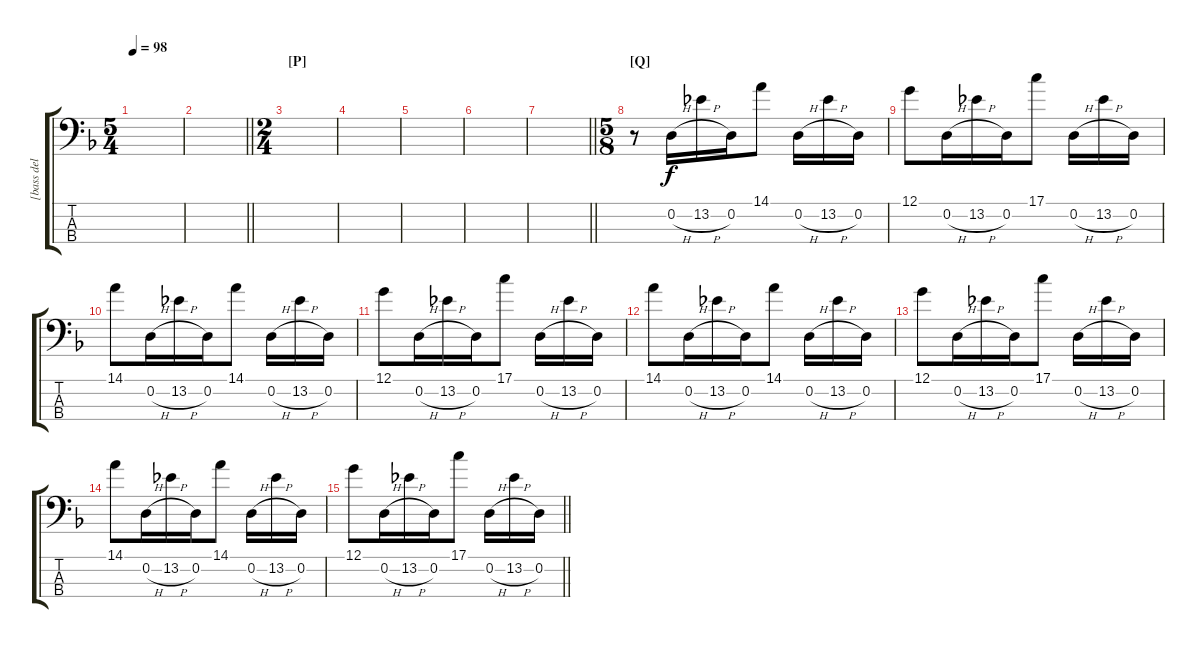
\track (" [bass delay effect]" " [bass del") {instrument electricbasspick}
\staff {score tabs}
\tuning (G2 D2 A1 D1) {hide}
\ts (5 4)
\tempo 98
\clef f4
\ks dminor
|
\barLineRight lightlight
|
\ts (2 4)
\section ("" "[P]")
|
|
|
|
\barLineRight lightlight
|
\ts (5 8)
\section ("" "[Q]")
r.8 0.2{h}.16{dy f} 13.2{h}.16{beam merge} 0.2.16 14.1.8 0.2{h}.16{beam merge} 13.2{h}.16 0.2.16 |
12.1.8 0.2{h}.16 13.2{h}.16{beam merge} 0.2.16 17.1.8 0.2{h}.16{beam merge} 13.2{h}.16 0.2.16 |
14.1.8 0.2{h}.16 13.2{h}.16{beam merge} 0.2.16 14.1.8 0.2{h}.16{beam merge} 13.2{h}.16 0.2.16 |
12.1.8 0.2{h}.16 13.2{h}.16{beam merge} 0.2.16 17.1.8 0.2{h}.16{beam merge} 13.2{h}.16 0.2.16 |
14.1.8 0.2{h}.16 13.2{h}.16{beam merge} 0.2.16 14.1.8 0.2{h}.16{beam merge} 13.2{h}.16 0.2.16 |
12.1.8 0.2{h}.16 13.2{h}.16{beam merge} 0.2.16 17.1.8 0.2{h}.16{beam merge} 13.2{h}.16 0.2.16 |
14.1.8 0.2{h}.16 13.2{h}.16{beam merge} 0.2.16 14.1.8 0.2{h}.16{beam merge} 13.2{h}.16 0.2.16 |
\barLineRight lightlight
12.1.8 0.2{h}.16 13.2{h}.16{beam merge} 0.2.16 17.1.8 0.2{h}.16{beam merge} 13.2{h}.16 0.2.16
